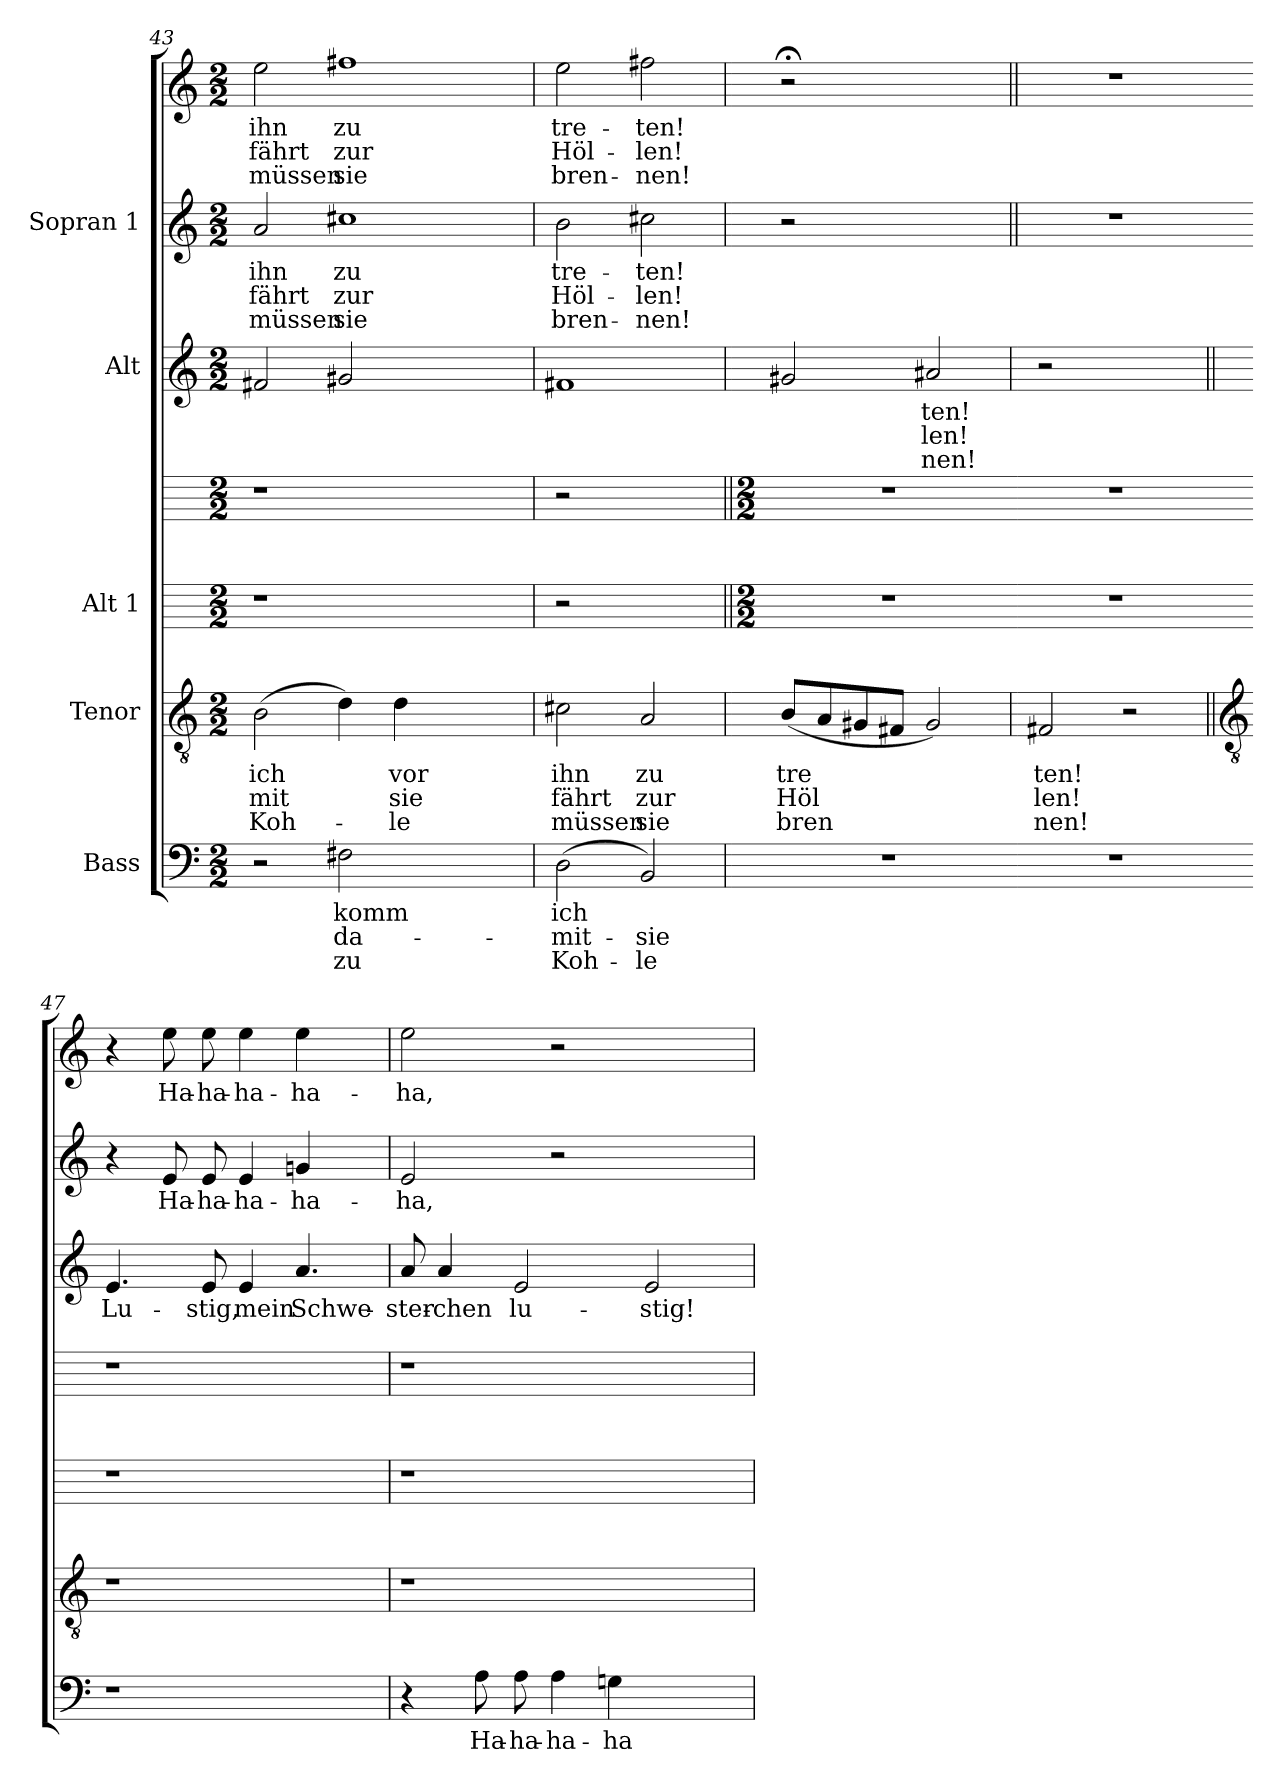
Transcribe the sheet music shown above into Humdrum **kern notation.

**kern	**text	**text	**text	**kern	**text	**text	**text	**kern	**kern	**kern	**text	**text	**text	**kern	**text	**text	**text	**kern	**text	**text	**text
*part5	*part5	*part5	*part5	*part4	*part4	*part4	*part4	*part3	*part3	*part2	*part2	*part2	*part2	*part1	*part1	*part1	*part1	*part1	*part1	*part1	*part1
*staff7	*staff7	*staff7	*staff7	*staff6	*staff6	*staff6	*staff6	*staff5	*staff4	*staff3	*staff3	*staff3	*staff3	*staff2	*staff2	*staff2	*staff2	*staff1	*staff1	*staff1	*staff1
*I"Bass	*	*	*	*I"Tenor	*	*	*	*I"Alt 1	*	*I"Alt	*	*	*	*I"Sopran 1	*	*	*	*	*	*	*
*clefF4	*	*	*	*clefGv2	*	*	*	*	*	*clefG2	*	*	*	*clefG2	*	*	*	*clefG2	*	*	*
*k[]	*	*	*	*k[]	*	*	*	*	*	*k[]	*	*	*	*k[]	*	*	*	*k[]	*	*	*
*C:	*	*	*	*C:	*	*	*	*	*	*C:	*	*	*	*C:	*	*	*	*C:	*	*	*
*M2/2	*	*	*	*M2/2	*	*	*	*M2/2	*M2/2	*M2/2	*	*	*	*M2/2	*	*	*	*M2/2	*	*	*
=43	=43	=43	=43	=43	=43	=43	=43	=43	=43	=43	=43	=43	=43	=43	=43	=43	=43	=43	=43	=43	=43
!	!	!	!	!	!LO:LY:b	!LO:LY:b	!LO:LY:b	!	!	!	!	!	!	!	!LO:LY:b	!LO:LY:b	!LO:LY:b	!	!LO:LY:b	!LO:LY:b	!LO:LY:b
2r	.	.	.	(>2B	ich	mit	Koh-	1r	1r	2f#X	.	.	.	2a	ihn	fährt	müssen	2ee	ihn	fährt	müssen
!	!LO:LY:b	!LO:LY:b	!LO:LY:b	!	!	!	!	!	!	!	!	!	!	!	!LO:LY:b	!LO:LY:b	!LO:LY:b	!	!LO:LY:b	!LO:LY:b	!LO:LY:b
2F#X	komm	da-	-zu	4d)	.	.	.	.	.	2g#X	.	.	.	1cc#X	zu	zur	sie	1ff#X	zu	zur	sie
!	!	!	!	!	!LO:LY:b	!LO:LY:b	!LO:LY:b	!	!	!	!	!	!	!	!	!	!	!	!	!	!
.	.	.	.	4d	-vor	sie	le	.	.	.	.	.	.	.	.	.	.	.	.	.	.
2ryy	.	.	.	2ryy	.	.	.	2ryy	2ryy	2ryy	.	.	.	.	.	.	.	.	.	.	.
=44	=44	=44	=44	=44	=44	=44	=44	=44	=44	=44	=44	=44	=44	=44	=44	=44	=44	=44	=44	=44	=44
!	!LO:LY:b	!LO:LY:b	!LO:LY:b	!	!LO:LY:b	!LO:LY:b	!LO:LY:b	!	!	!	!	!	!	!	!LO:LY:b	!LO:LY:b	!LO:LY:b	!	!LO:LY:b	!LO:LY:b	!LO:LY:b
(>2D	ich	mit-	-Koh-	2c#X	ihn	fährt	müssen	2r	2r	1f#X	.	.	.	2b	tre-	-Höl-	-bren-	2ee	tre-	-Höl-	-bren-
!	!	!LO:LY:b	!LO:LY:b	!	!LO:LY:b	!LO:LY:b	!LO:LY:b	!	!	!	!	!	!	!	!LO:LY:b	!LO:LY:b	!LO:LY:b	!	!LO:LY:b	!LO:LY:b	!LO:LY:b
2BB)	.	-sie	le	2A	zu	zur	sie	2ryy	2ryy	.	.	.	.	2cc#X	-ten!	len!	nen!	2ff#X	-ten!	len!	nen!
!!LO:LB:g=z
=45	=45	=45	=45	=45	=45	=45	=45	=45||	=45||	=45	=45	=45	=45	=45	=45	=45	=45	=45	=45	=45	=45
*	*	*	*	*	*	*	*	*M2/2	*M2/2	*	*	*	*	*	*	*	*	*	*	*	*
!	!	!	!	!	!LO:LY:b	!LO:LY:b	!LO:LY:b	!	!	!	!	!	!	!	!	!	!	!	!	!	!
1r	.	.	.	(<8BL	tre	Höl	bren	1r	1r	2g#X	.	.	.	2r	.	.	.	2r;<	.	.	.
.	.	.	.	8A	.	.	.	.	.	.	.	.	.	.	.	.	.	.	.	.	.
.	.	.	.	8G#X	.	.	.	.	.	.	.	.	.	.	.	.	.	.	.	.	.
.	.	.	.	8F#XJ	.	.	.	.	.	.	.	.	.	.	.	.	.	.	.	.	.
!	!	!	!	!	!	!	!	!	!	!	!LO:LY:b	!LO:LY:b	!LO:LY:b	!	!	!	!	!	!	!	!
.	.	.	.	2G#)	.	.	.	.	.	2a#X	-ten!	len!	nen!	2ryy	.	.	.	2ryy	.	.	.
!!LO:LB:g=z
=46||	=46||	=46||	=46||	=46	=46||	=46||	=46||	=46	=46	=46	=46||	=46||	=46||	=46||	=46||	=46||	=46||	=46||	=46||	=46||	=46||
!	!	!	!	!	!LO:LY:b	!LO:LY:b	!LO:LY:b	!	!	!	!	!	!	!	!	!	!	!	!	!	!
1r	.	.	.	2F#X	ten!	len!	nen!	1r	1r	2r	.	.	.	1r	.	.	.	1r	.	.	.
.	.	.	.	2r	.	.	.	.	.	2ryy	.	.	.	.	.	.	.	.	.	.	.
!!LO:LB:g=z
=47	=47	=47	=47	=47||	=47	=47	=47	=47	=47	=47||	=47	=47	=47	=47	=47	=47	=47	=47	=47	=47	=47
*	*	*	*	*clefGv2	*	*	*	*	*	*	*	*	*	*	*	*	*	*	*	*	*
!	!	!	!	!	!	!	!	!	!	!	!LO:LY:b	!	!	!	!	!	!	!	!	!	!
1r	.	.	.	1r	.	.	.	1r	1r	4.e	Lu-	.	.	4r	.	.	.	4r	.	.	.
!	!	!	!	!	!	!	!	!	!	!	!	!	!	!	!LO:LY:b	!	!	!	!LO:LY:b	!	!
.	.	.	.	.	.	.	.	.	.	.	.	.	.	8e	-Ha-	.	.	8ee	Ha-	.	.
!	!	!	!	!	!	!	!	!	!	!	!LO:LY:b	!	!	!	!LO:LY:b	!	!	!	!LO:LY:b	!	!
.	.	.	.	.	.	.	.	.	.	8e	-stig,	.	.	8e	-ha-	.	.	8ee	-ha-	.	.
!	!	!	!	!	!	!	!	!	!	!	!LO:LY:b	!	!	!	!LO:LY:b	!	!	!	!LO:LY:b	!	!
.	.	.	.	.	.	.	.	.	.	4e	mein	.	.	4e	-ha-	.	.	4ee	-ha-	.	.
!	!	!	!	!	!	!	!	!	!	!	!LO:LY:b	!	!	!	!LO:LY:b	!	!	!	!LO:LY:b	!	!
.	.	.	.	.	.	.	.	.	.	4.a	Schwe-	.	.	4gn	-ha-	.	.	4ee	-ha-	.	.
8ryy	.	.	.	8ryy	.	.	.	8ryy	8ryy	.	.	.	.	8ryy	.	.	.	8ryy	.	.	.
=48	=48	=48	=48	=48	=48	=48	=48	=48	=48	=48	=48	=48	=48	=48	=48	=48	=48	=48	=48	=48	=48
!	!	!	!	!	!	!	!	!	!	!	!LO:LY:b	!	!	!	!LO:LY:b	!	!	!	!LO:LY:b	!	!
4r	.	.	.	1r	.	.	.	1r	1r	8a	-ster-	.	.	2e	ha,	.	.	2ee	-ha,	.	.
!	!	!	!	!	!	!	!	!	!	!	!LO:LY:b	!	!	!	!	!	!	!	!	!	!
.	.	.	.	.	.	.	.	.	.	4a	-chen	.	.	.	.	.	.	.	.	.	.
!	!LO:LY:b	!	!	!	!	!	!	!	!	!	!	!	!	!	!	!	!	!	!	!	!
8A	Ha-	.	.	.	.	.	.	.	.	.	.	.	.	.	.	.	.	.	.	.	.
!	!LO:LY:b	!	!	!	!	!	!	!	!	!	!LO:LY:b	!	!	!	!	!	!	!	!	!	!
8A	-ha-	.	.	.	.	.	.	.	.	2e	lu-	.	.	.	.	.	.	.	.	.	.
!	!LO:LY:b	!	!	!	!	!	!	!	!	!	!	!	!	!	!	!	!	!	!	!	!
4A	-ha-	.	.	.	.	.	.	.	.	.	.	.	.	2r	.	.	.	2r	.	.	.
!	!LO:LY:b	!	!	!	!	!	!	!	!	!	!	!	!	!	!	!	!	!	!	!	!
4Gn	-ha-	.	.	.	.	.	.	.	.	.	.	.	.	.	.	.	.	.	.	.	.
!	!	!	!	!	!	!	!	!	!	!	!LO:LY:b	!	!	!	!	!	!	!	!	!	!
.	.	.	.	.	.	.	.	.	.	2e	-stig!	.	.	.	.	.	.	.	.	.	.
4.ryy	.	.	.	4.ryy	.	.	.	4.ryy	4.ryy	.	.	.	.	4.ryy	.	.	.	4.ryy	.	.	.
=	=	=	=	=	=	=	=	=	=	=	=	=	=	=	=	=	=	=	=	=	=
*-	*-	*-	*-	*-	*-	*-	*-	*-	*-	*-	*-	*-	*-	*-	*-	*-	*-	*-	*-	*-	*-
